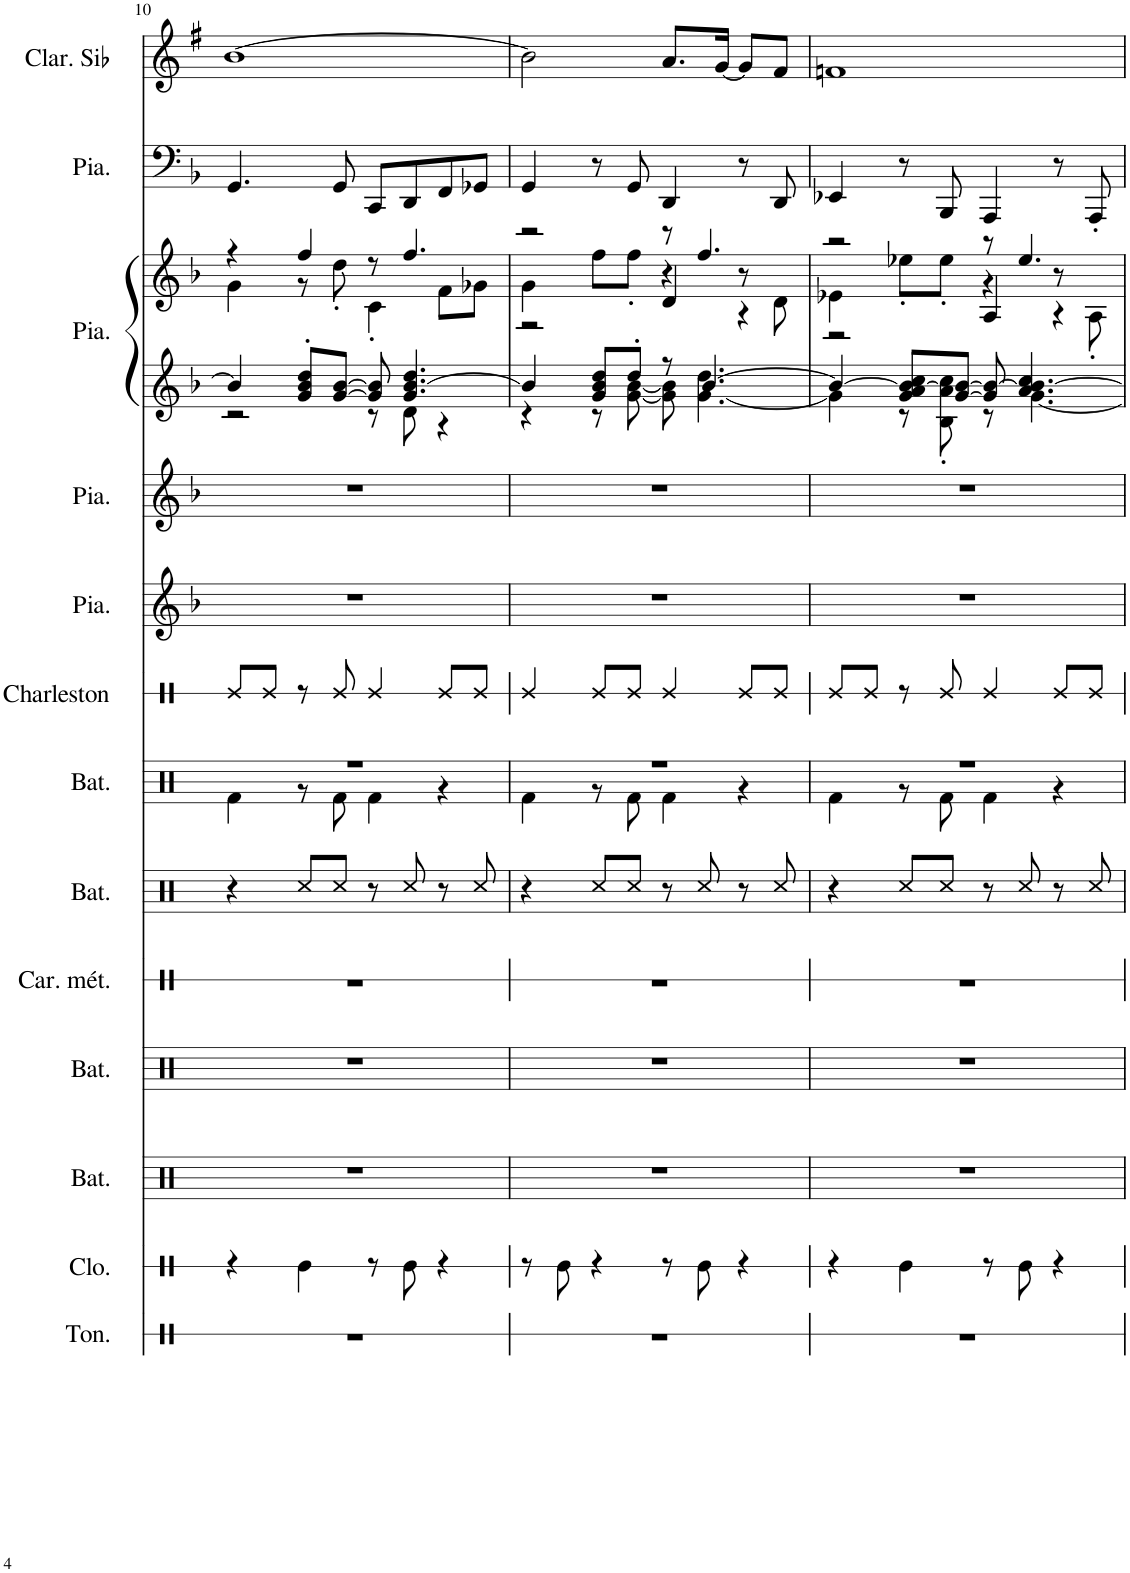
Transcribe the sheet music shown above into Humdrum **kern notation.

**kern	**kern	**kern	**kern	**kern	**kern	**kern	**kern	**kern	**kern	**kern	**kern	**kern	**kern
*part13	*part12	*part11	*part10	*part9	*part8	*part7	*part6	*part5	*part4	*part3	*part3	*part2	*part1
*staff14	*staff13	*staff12	*staff11	*staff10	*staff9	*staff8	*staff7	*staff6	*staff5	*staff4	*staff3	*staff2	*staff1
*I"Tonnerre	*I"Cloche	*I"Batterie	*I"Batterie	*I"Carillon en métal	*I"Batterie	*I"Batterie	*I"Charleston	*I"Piano	*I"Piano	*I"Piano	*	*I"Piano	*I"Clarinette en Sib
*I'Ton.	*I'Clo.	*I'Bat.	*I'Bat.	*I'Car. mét.	*I'Bat.	*I'Bat.	*I'Charleston	*I'Pia.	*I'Pia.	*I'Pia.	*	*I'Pia.	*I'Clar. Sib
!!LO:PB:g=z
*clefX	*clefX	*clefX	*clefX	*clefX	*clefX	*clefX	*clefX	*clefG2	*clefG2	*clefG2	*clefG2	*clefF4	*clefG2
*	*	*	*	*	*	*	*	*	*	*	*	*	*Trd1c2
*k[]	*k[]	*k[]	*k[]	*k[]	*k[]	*k[]	*k[]	*k[b-]	*k[b-]	*k[b-]	*k[b-]	*k[b-]	*k[f#]
*M4/4	*M4/4	*M4/4	*M4/4	*M4/4	*M4/4	*M4/4	*M4/4	*M4/4	*M4/4	*M4/4	*M4/4	*M4/4	*M4/4
=10	=10	=10	=10	=10	=10	=10	=10	=10	=10	=10	=10	=10	=10
*	*	*	*	*	*	*^	*	*	*	*^	*^	*	*
1r	4r	1r	1r	1r	4r	1r	4Rf\	8Re/L	1r	1r	4b-/]	2r	4r	4g\	4.GG/	[1b
.	.	.	.	.	.	.	.	8Re/J	.	.	.	.	.	.	.	.
.	4Re\	.	.	.	8Rcc/L	.	8r	8r	.	.	8g/' 8b-/' 8dd/'L	.	4ff/	8r	.	.
.	.	.	.	.	8Rcc/J	.	8Rf\	8Re/	.	.	[8g/ [8b-/J	.	.	8dd'\	8GG/	.
.	8r	.	.	.	8r	.	4Rf\	4Re/	.	.	8g/] 8b-/]	8r	8r	4c'\	8CC/L	.
.	8Re\	.	.	.	8Rcc/	.	.	.	.	.	4.g/ [4.b-/ 4.dd/	8d\	4.ff/	.	8DD/	.
.	4r	.	.	.	8r	.	4r	8Re/L	.	.	.	4r	.	8f\L	8FF/	.
.	.	.	.	.	8Rcc/	.	.	8Re/J	.	.	.	.	.	8g-X\J	8GG-X/J	.
=11	=11	=11	=11	=11	=11	=11	=11	=11	=11	=11	=11	=11	=11	=11	=11	=11
*	*	*	*	*	*	*	*	*	*	*	*	*	*	*^	*	*
1r	8r	1r	1r	1r	4r	1r	4Rf\	4Re/	1r	1r	4b-/]	4r	2r	4g\	2r	4GG/	2b\]
.	8Re\	.	.	.	.	.	.	.	.	.	.	.	.	.	.	.	.
.	4r	.	.	.	8Rcc/L	.	8r	8Re/L	.	.	8g/ 8b-/ 8dd/L	8r	.	8ff\L	.	8r	.
.	.	.	.	.	8Rcc/J	.	8Rf\	8Re/J	.	.	8dd'/J	[8g\ [8b-\	.	8ff'\J	.	8GG/	.
.	8r	.	.	.	8r	.	4Rf\	4Re/	.	.	8r	8g\] 8b-\]	8r	4r	4d/	4DD/	8.a/L
.	8Re\	.	.	.	8Rcc/	.	.	.	.	.	[4.b-/	[4.g\ 4.dd\	4.ff/	.	.	.	.
.	.	.	.	.	.	.	.	.	.	.	.	.	.	.	.	.	[16g/Jk
.	4r	.	.	.	8r	.	4r	8Re/L	.	.	.	.	.	8r	4r	8r	8g/L]
.	.	.	.	.	8Rcc/	.	.	8Re/J	.	.	.	.	.	8d\	.	8DD/	8f#/J
=12	=12	=12	=12	=12	=12	=12	=12	=12	=12	=12	=12	=12	=12	=12	=12	=12	=12
1r	4r	1r	1r	1r	4r	1r	4Rf\	8Re/L	1r	1r	4b-/_	4g\]	2r	4e-X\	2r	4EE-X/	1fn
.	.	.	.	.	.	.	.	8Re/J	.	.	.	.	.	.	.	.	.
.	4Re\	.	.	.	8Rcc/L	.	8r	8r	.	.	8g/ 8a/ 8b-/_ 8cc/L	8r	.	8ee-X'\L	.	8r	.
.	.	.	.	.	8Rcc/J	.	8Rf\	8Re/	.	.	[8g/ 8b-/_J	8B-\' 8a\' 8cc\'	.	8ee-'\J	.	8BBB-/	.
.	8r	.	.	.	8r	.	4Rf\	4Re/	.	.	8g/] 8b-/_	8r	8r	4r	4A/	4AAA/	.
.	8Re\	.	.	.	8Rcc/	.	.	.	.	.	4.a/ 4.b-/_ 4.cc/	[4.g\	4.ee-/	.	.	.	.
.	4r	.	.	.	8r	.	4r	8Re/L	.	.	.	.	.	8r	4r	8r	.
.	.	.	.	.	8Rcc/	.	.	8Re/J	.	.	.	.	.	8A'\	.	8AAA'/	.
*	*	*	*	*	*	*	*	*	*	*	*v	*v	*	*	*	*	*
*	*	*	*	*	*	*v	*v	*	*	*	*	*v	*v	*v	*	*
=	=	=	=	=	=	=	=	=	=	=	=	=	=
*-	*-	*-	*-	*-	*-	*-	*-	*-	*-	*-	*-	*-	*-
